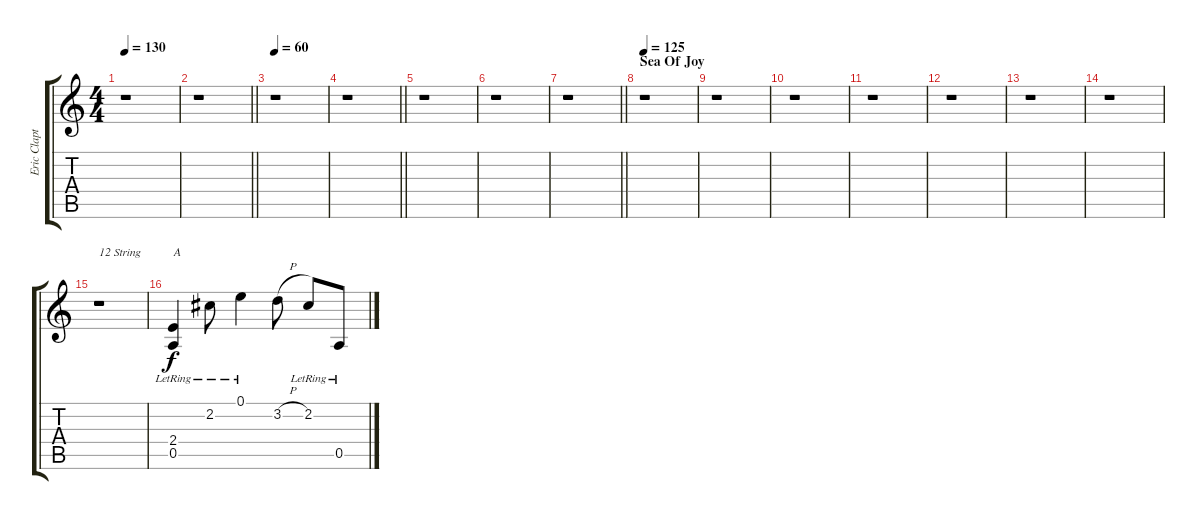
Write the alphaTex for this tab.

\track ("Eric Clapton (Acoustic Guitar 12 strng)" "Eric Clapt") {instrument acousticguitarsteel}
\staff {score tabs}
\tuning (E4 B3 G3 D3 A2 E2) {hide}
\ts (4 4)
\tempo 130
\clef g2
\ks c
r.1{dy f} |
\barLineRight lightlight
r.1 |
\tempo 60
r.1 |
\barLineRight lightlight
r.1 |
r.1 |
r.1 |
\barLineRight lightlight
r.1 |
\section ("" "Sea Of Joy")
\tempo 125
r.1 |
r.1 |
r.1 |
r.1 |
r.1 |
r.1 |
r.1 |
r.1{txt "12 String"} |
(2.4{lr} 0.5{lr}).4{txt "A" instrument acousticguitarsteel} 2.2{lr}.8 0.1{lr}.4 3.2{h}.8 2.2{lr}.8 0.5{lr}.8
